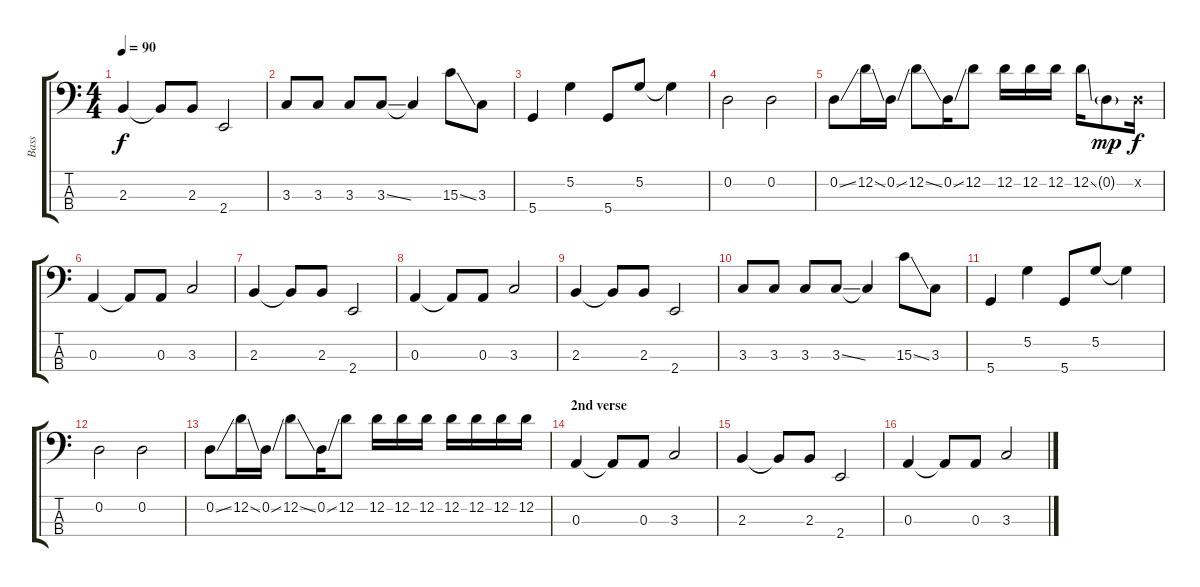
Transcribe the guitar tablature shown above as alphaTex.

\track ("Bass" "Bass") {instrument electricbassfinger}
\staff {score tabs}
\tuning (G2 D2 A1 D1) {hide}
\ts (4 4)
\tempo 90
\clef f4
\ks c
2.3.4{dy f} 2.3{t}.8 2.3.8 2.4.2 |
3.3.8 3.3.8 3.3.8 3.3{ss}.8 3.3{t}.4 15.3{ss}.8 3.3.8 |
5.4.4 5.2.4 5.4.8 5.2.8 5.2{t}.4 |
0.2.2 0.2.2 |
0.2{ss}.8 12.2{ss}.16 0.2{ss}.16 12.2{ss}.8 0.2{ss}.16 12.2.8 12.2.16 12.2.16 12.2.16 12.2{ss}.16 0.2{g}.8{dy mp} 0.2{x}.16{dy f} |
0.3.4 0.3{t}.8 0.3.8 3.3.2 |
2.3.4 2.3{t}.8 2.3.8 2.4.2 |
0.3.4 0.3{t}.8 0.3.8 3.3.2 |
2.3.4 2.3{t}.8 2.3.8 2.4.2 |
3.3.8 3.3.8 3.3.8 3.3{ss}.8 3.3{t}.4 15.3{ss}.8 3.3.8 |
5.4.4 5.2.4 5.4.8 5.2.8 5.2{t}.4 |
0.2.2 0.2.2 |
0.2{ss}.8 12.2{ss}.16 0.2{ss}.16 12.2{ss}.8 0.2{ss}.16 12.2.8 12.2.16 12.2.16 12.2.16 12.2.16 12.2.16 12.2.16 12.2.16 |
\section ("" "2nd verse")
0.3.4 0.3{t}.8 0.3.8 3.3.2 |
2.3.4 2.3{t}.8 2.3.8 2.4.2 |
0.3.4 0.3{t}.8 0.3.8 3.3.2
